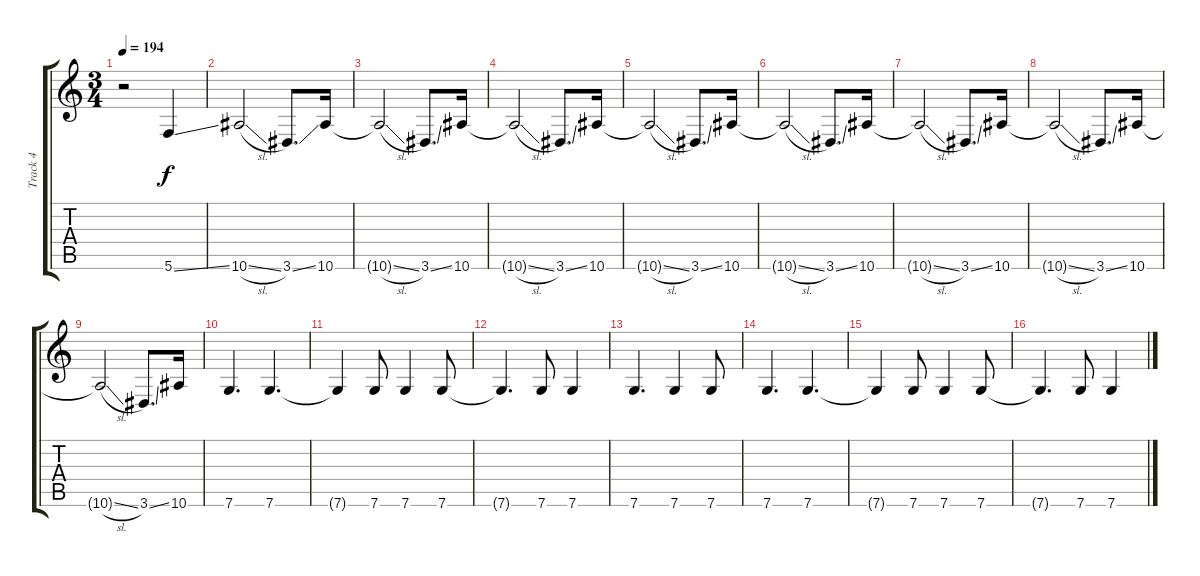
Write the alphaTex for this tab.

\track ("Track 4" "Track 4") {instrument electricbassfinger}
\staff {score tabs}
\tuning (D4 A3 F3 C3 G2 C2) {hide}
\ts (3 4)
\tempo 194
\clef g2
\ks c
r.2{dy f} 5.6{ss}.4 |
10.6{sl}.2 3.6{ss}.8{d} 10.6.16 |
10.6{sl t}.2 3.6{ss}.8{d} 10.6.16 |
10.6{sl t}.2 3.6{ss}.8{d} 10.6.16 |
10.6{sl t}.2 3.6{ss}.8{d} 10.6.16 |
10.6{sl t}.2 3.6{ss}.8{d} 10.6.16 |
10.6{sl t}.2 3.6{ss}.8{d} 10.6.16 |
10.6{sl t}.2 3.6{ss}.8{d} 10.6.16 |
10.6{sl t}.2 3.6{ss}.8{d} 10.6.16 |
7.6.4{d} 7.6.4{d} |
7.6{t}.4 7.6.8 7.6.4 7.6.8 |
7.6{t}.4{d} 7.6.8 7.6.4 |
7.6.4{d} 7.6.4 7.6.8 |
7.6.4{d} 7.6.4{d} |
7.6{t}.4 7.6.8 7.6.4 7.6.8 |
7.6{t}.4{d} 7.6.8 7.6.4
